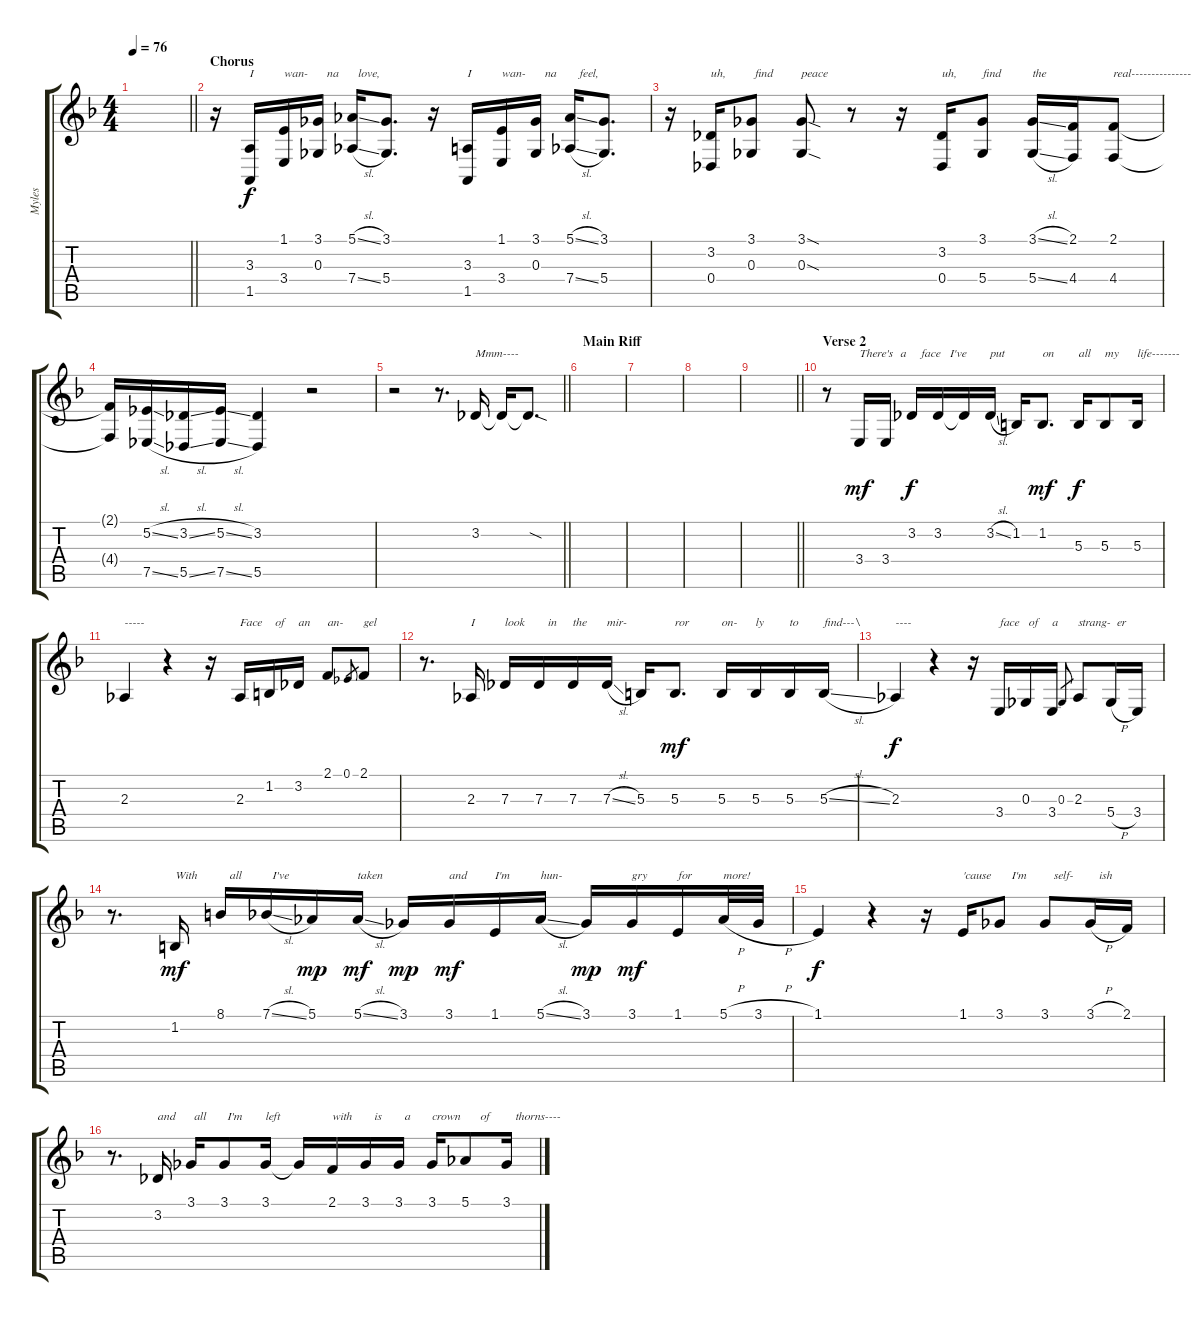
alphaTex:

\track ("Myles" "Myles") {instrument tenorsax}
\staff {score tabs}
\tuning (Eb4 Bb3 Gb3 Db3 Ab2 Db2) {hide}
\ts (4 4)
\tempo 76
\clef g2
\barLineRight lightlight
\ks f
|
\section ("" "Chorus")
r.16 (3.3 1.5).16{txt "I"} (1.1 3.4).16{txt "wan-"} (3.1 0.3).16{txt "   na"} (5.1{sl} 7.4{sl}).16{txt "  love,"} (3.1 5.4).8{d} r.16 (3.3 1.5).16{txt "I"} (1.1 3.4).16{txt "wan-"} (3.1 0.3).16{txt "   na"} (5.1{sl} 7.4{sl}).16{txt "   feel,"} (3.1 5.4).8{d} |
r.16 (3.2 0.4).16{txt "uh,"} (3.1 0.3).8{txt " find"} (3.1{sod} 0.3{sod}).8{txt "peace"} r.8 r.16 (3.2 0.4).16{txt "uh,"} (3.1 5.4).8{txt "find"} (3.1{sl} 5.4{sl}).16{txt "the"} (2.1 4.4).16 (2.1 4.4).8{txt "real---------------"} |
(2.1{t} 4.4{t}).16 (5.2{sl} 7.5{sl}).16 (3.2{sl} 5.5{sl}).16 (5.2{sl} 7.5{sl}).16 (3.2 5.5).4 r.2 |
\barLineRight lightlight
r.2 r.8{d} 3.2.16{txt "Mmm----"} 3.2{t}.16 3.2{sod t}.8{d} |
\section ("" "Main Riff")
|
|
|
\barLineRight lightlight
|
\section ("" "Verse 2")
r.8 3.4.16{txt "There's" dy mf} 3.4.16{txt "     a"} 3.2.16{txt "   face" dy f} 3.2.16{txt "    I've"} 3.2{t}.16 3.2{sl}.16{txt "put"} 1.2.16 1.2.8{d txt "on" dy mf} 5.3.16{txt "all" dy f} 5.3.8{txt "my"} 5.3.16{txt "life-------"} |
2.3.4{txt "-----"} r.4 r.16 2.3.16{txt "Face"} 1.2.16{txt "  of"} 3.2.16{txt "an"} 2.1.8{txt "an-"} 0.1.8{gr} 2.1.8{txt "gel"} |
r.8{d} 2.3.16{txt "I"} 7.3.16{txt "look"} 7.3.16{txt "   in"} 7.3.16{txt "the"} 7.3{sl}.16{txt "mir-"} 5.3.16 5.3.8{d txt "ror" dy mf} 5.3.16{txt "on-"} 5.3.16{txt "ly"} 5.3.16{txt "to"} 5.3{sl}.16{txt "find---\\"} |
2.3.4{txt "----" dy f} r.4 r.16 3.4.16{txt "face"} 0.3.16{txt " of"} 3.4.16{txt "a"} 0.3.8{gr} 2.3.8{txt "strang-"} 5.4{h}.16{txt "  er"} 3.4.16 |
r.8{d} 1.2.16{txt "With" dy mf} 8.1.16{txt "   all"} 7.1{sl}.16{txt "  I've"} 5.1.16{dy mp} 5.1{sl}.16{txt "taken" dy mf} 3.1.16{dy mp} 3.1.16{txt "and" dy mf} 1.1.16{txt "I'm"} 5.1{sl}.16{txt "hun-"} 3.1.16{dy mp} 3.1.16{txt "gry" dy mf} 1.1.16{txt "for"} 5.1{h}.32{txt "more!"} 3.1{h}.32 |
1.1.4{dy f} r.4 r.16 1.1.16{txt "'cause"} 3.1.8{txt "    I'm"} 3.1.8{txt "   self-"} 3.1{h}.16{txt "   ish"} 2.1.16 |
r.8{d} 3.2.16{txt "and"} 3.1.16{txt " all"} 3.1.8{txt " I'm "} 3.1.16{txt "left"} 3.1{t}.16 2.1.16{txt "with"} 3.1.16{txt "   is"} 3.1.16{txt "  a"} 3.1.16{txt "crown"} 5.1.8{txt "     of"} 3.1.16{txt "   thorns----"}
